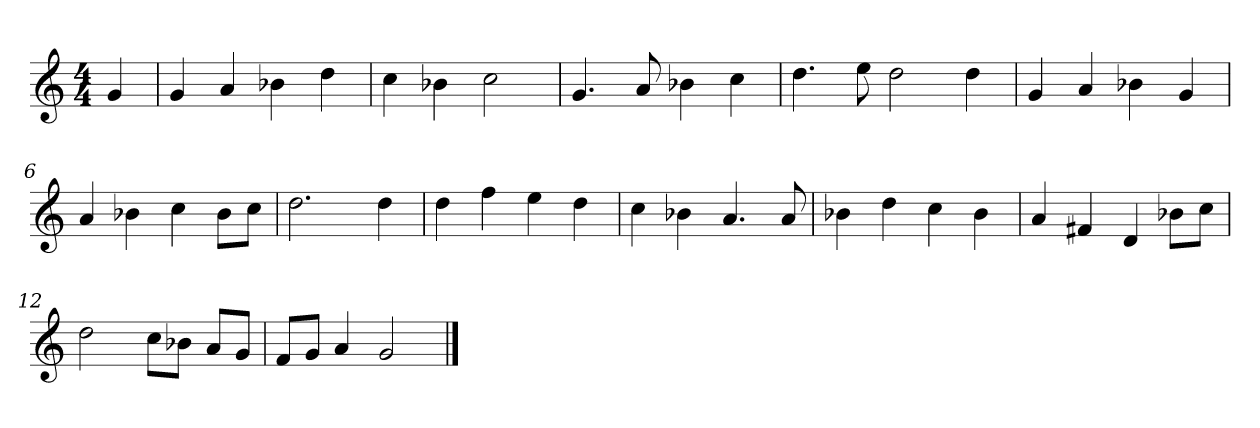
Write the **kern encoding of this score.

**kern
*part1
*staff1
*M4/4
=
4g
=1
4g
4a
4b-X
4dd
=2
4cc
4b-X
2cc
=3
4.g
8a
4b-X
4cc
=4
4.dd
8ee
2dd
4dd
=5
4g
4a
4b-X
4g
=6
4a
4b-X
4cc
8b-L
8ccJ
=7
2.dd
4dd
=8
4dd
4ff
4ee
4dd
=9
4cc
4b-X
4.a
8a
=10
4b-X
4dd
4cc
4b-
=11
4a
4f#X
4d
8b-XL
8ccJ
=12
2dd
8ccL
8b-XJ
8aL
8gJ
=13
8fL
8gJ
4a
2g
==
*-
